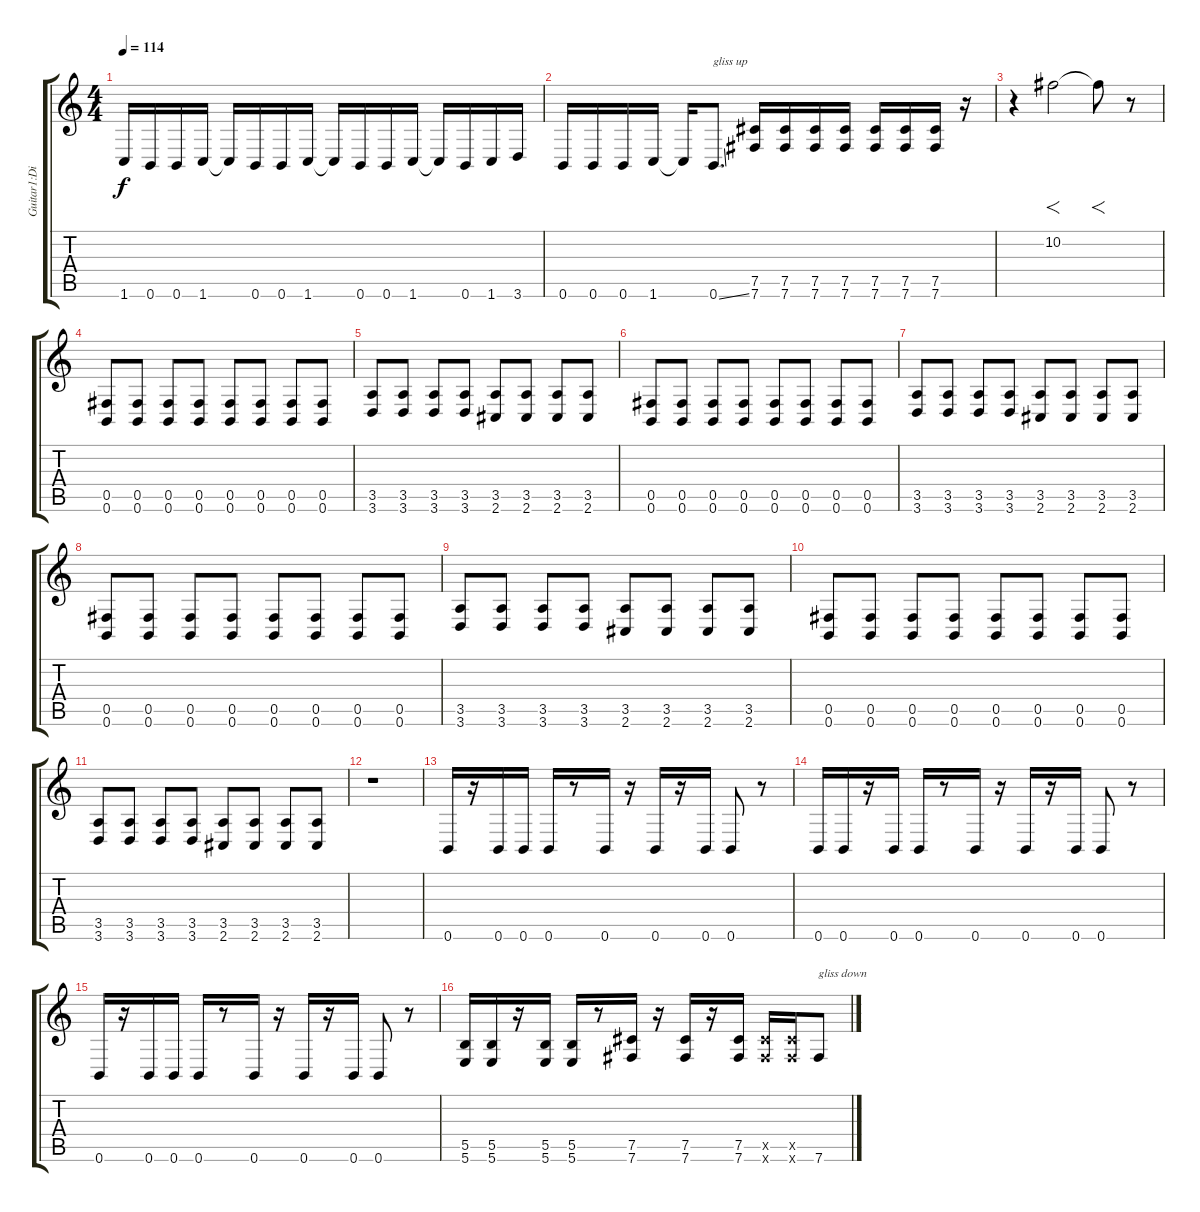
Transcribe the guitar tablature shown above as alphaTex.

\track ("Guitar1:Distortion<1 Half Down, 6th=B>" "Guitar1:Di") {instrument distortionguitar}
\staff {score tabs}
\tuning (Db4 Ab3 E3 B2 Gb2 B1) {hide}
\ts (4 4)
\tempo 114
\clef g2
\ks c
1.6.16{dy f} 0.6.16 0.6.16 1.6.16 1.6{t}.16 0.6.16 0.6.16 1.6.16 1.6{t}.16 0.6.16 0.6.16 1.6.16 1.6{t}.16 0.6.16 1.6.16 3.6.16 |
0.6.16 0.6.16 0.6.16 1.6.16 1.6{t}.16 0.6{ss}.8{d txt "gliss up"} (7.5 7.6).16 (7.5 7.6).16 (7.5 7.6).16 (7.5 7.6).16 (7.5 7.6).16 (7.5 7.6).16 (7.5 7.6).16 r.16 |
r.4 10.2.2{f} 10.2{t}.8{f} r.8 |
(0.5 0.6).8 (0.5 0.6).8 (0.5 0.6).8 (0.5 0.6).8 (0.5 0.6).8 (0.5 0.6).8 (0.5 0.6).8 (0.5 0.6).8 |
(3.5 3.6).8 (3.5 3.6).8 (3.5 3.6).8 (3.5 3.6).8 (3.5 2.6).8 (3.5 2.6).8 (3.5 2.6).8 (3.5 2.6).8 |
(0.5 0.6).8 (0.5 0.6).8 (0.5 0.6).8 (0.5 0.6).8 (0.5 0.6).8 (0.5 0.6).8 (0.5 0.6).8 (0.5 0.6).8 |
(3.5 3.6).8 (3.5 3.6).8 (3.5 3.6).8 (3.5 3.6).8 (3.5 2.6).8 (3.5 2.6).8 (3.5 2.6).8 (3.5 2.6).8 |
(0.5 0.6).8 (0.5 0.6).8 (0.5 0.6).8 (0.5 0.6).8 (0.5 0.6).8 (0.5 0.6).8 (0.5 0.6).8 (0.5 0.6).8 |
(3.5 3.6).8 (3.5 3.6).8 (3.5 3.6).8 (3.5 3.6).8 (3.5 2.6).8 (3.5 2.6).8 (3.5 2.6).8 (3.5 2.6).8 |
(0.5 0.6).8 (0.5 0.6).8 (0.5 0.6).8 (0.5 0.6).8 (0.5 0.6).8 (0.5 0.6).8 (0.5 0.6).8 (0.5 0.6).8 |
(3.5 3.6).8 (3.5 3.6).8 (3.5 3.6).8 (3.5 3.6).8 (3.5 2.6).8 (3.5 2.6).8 (3.5 2.6).8 (3.5 2.6).8 |
r.1 |
0.6.16 r.16 0.6.16 0.6.16 0.6.16 r.8 0.6.16 r.16 0.6.16 r.16 0.6.16 0.6.8 r.8 |
0.6.16 0.6.16 r.16 0.6.16 0.6.16 r.8 0.6.16 r.16 0.6.16 r.16 0.6.16 0.6.8 r.8 |
0.6.16 r.16 0.6.16 0.6.16 0.6.16 r.8 0.6.16 r.16 0.6.16 r.16 0.6.16 0.6.8 r.8 |
(5.5 5.6).16 (5.5 5.6).16 r.16 (5.5 5.6).16 (5.5 5.6).16 r.8 (7.5 7.6).16 r.16 (7.5 7.6).16 r.16 (7.5 7.6).16 (7.5{x} 7.6{x}).16 (7.5{x} 7.6{x}).16 7.6{ss}.8{txt "gliss down"}
